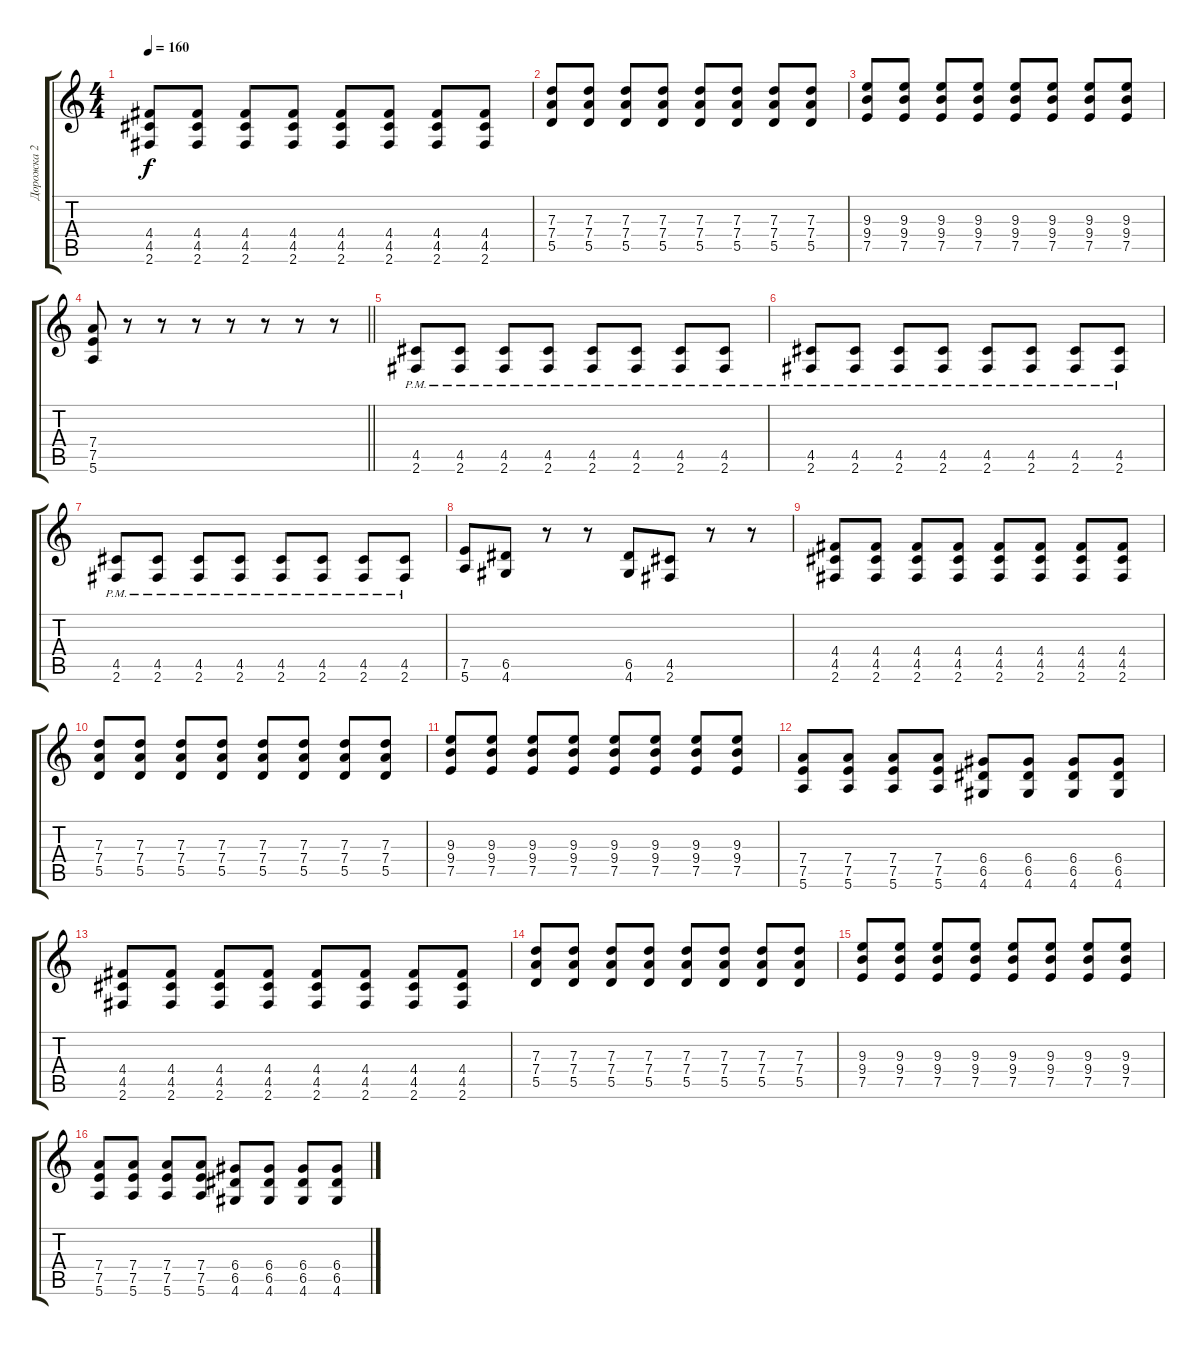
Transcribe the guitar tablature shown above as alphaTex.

\track ("Дорожка 2" "Дорожка 2") {instrument distortionguitar}
\staff {score tabs}
\tuning (E4 B3 G3 D3 A2 E2) {hide}
\ts (4 4)
\tempo 160
\clef g2
\ks c
(4.4 4.5 2.6).8{dy f} (4.4 4.5 2.6).8 (4.4 4.5 2.6).8 (4.4 4.5 2.6).8 (4.4 4.5 2.6).8 (4.4 4.5 2.6).8 (4.4 4.5 2.6).8 (4.4 4.5 2.6).8 |
(7.3 7.4 5.5).8 (7.3 7.4 5.5).8 (7.3 7.4 5.5).8 (7.3 7.4 5.5).8 (7.3 7.4 5.5).8 (7.3 7.4 5.5).8 (7.3 7.4 5.5).8 (7.3 7.4 5.5).8 |
(9.3 9.4 7.5).8 (9.3 9.4 7.5).8 (9.3 9.4 7.5).8 (9.3 9.4 7.5).8 (9.3 9.4 7.5).8 (9.3 9.4 7.5).8 (9.3 9.4 7.5).8 (9.3 9.4 7.5).8 |
\barLineRight lightlight
(7.4 7.5 5.6).8 r.8 r.8 r.8 r.8 r.8 r.8 r.8 |
(4.5{pm} 2.6).8 (4.5{pm} 2.6{pm}).8 (4.5{pm} 2.6{pm}).8 (4.5{pm} 2.6{pm}).8 (4.5{pm} 2.6{pm}).8 (4.5{pm} 2.6{pm}).8 (4.5{pm} 2.6{pm}).8 (4.5{pm} 2.6{pm}).8 |
(4.5{pm} 2.6{pm}).8 (4.5{pm} 2.6{pm}).8 (4.5{pm} 2.6{pm}).8 (4.5{pm} 2.6{pm}).8 (4.5{pm} 2.6{pm}).8 (4.5{pm} 2.6{pm}).8 (4.5{pm} 2.6{pm}).8 (4.5{pm} 2.6{pm}).8 |
(4.5{pm} 2.6{pm}).8 (4.5{pm} 2.6{pm}).8 (4.5{pm} 2.6{pm}).8 (4.5{pm} 2.6{pm}).8 (4.5{pm} 2.6{pm}).8 (4.5{pm} 2.6{pm}).8 (4.5{pm} 2.6{pm}).8 (4.5{pm} 2.6{pm}).8 |
(7.5 5.6).8 (6.5 4.6).8 r.8 r.8 (6.5 4.6).8 (4.5 2.6).8 r.8 r.8 |
(4.4 4.5 2.6).8 (4.4 4.5 2.6).8 (4.4 4.5 2.6).8 (4.4 4.5 2.6).8 (4.4 4.5 2.6).8 (4.4 4.5 2.6).8 (4.4 4.5 2.6).8 (4.4 4.5 2.6).8 |
(7.3 7.4 5.5).8 (7.3 7.4 5.5).8 (7.3 7.4 5.5).8 (7.3 7.4 5.5).8 (7.3 7.4 5.5).8 (7.3 7.4 5.5).8 (7.3 7.4 5.5).8 (7.3 7.4 5.5).8 |
(9.3 9.4 7.5).8 (9.3 9.4 7.5).8 (9.3 9.4 7.5).8 (9.3 9.4 7.5).8 (9.3 9.4 7.5).8 (9.3 9.4 7.5).8 (9.3 9.4 7.5).8 (9.3 9.4 7.5).8 |
(7.4 7.5 5.6).8 (7.4 7.5 5.6).8 (7.4 7.5 5.6).8 (7.4 7.5 5.6).8 (6.4 6.5 4.6).8 (6.4 6.5 4.6).8 (6.4 6.5 4.6).8 (6.4 6.5 4.6).8 |
(4.4 4.5 2.6).8 (4.4 4.5 2.6).8 (4.4 4.5 2.6).8 (4.4 4.5 2.6).8 (4.4 4.5 2.6).8 (4.4 4.5 2.6).8 (4.4 4.5 2.6).8 (4.4 4.5 2.6).8 |
(7.3 7.4 5.5).8 (7.3 7.4 5.5).8 (7.3 7.4 5.5).8 (7.3 7.4 5.5).8 (7.3 7.4 5.5).8 (7.3 7.4 5.5).8 (7.3 7.4 5.5).8 (7.3 7.4 5.5).8 |
(9.3 9.4 7.5).8 (9.3 9.4 7.5).8 (9.3 9.4 7.5).8 (9.3 9.4 7.5).8 (9.3 9.4 7.5).8 (9.3 9.4 7.5).8 (9.3 9.4 7.5).8 (9.3 9.4 7.5).8 |
(7.4 7.5 5.6).8 (7.4 7.5 5.6).8 (7.4 7.5 5.6).8 (7.4 7.5 5.6).8 (6.4 6.5 4.6).8 (6.4 6.5 4.6).8 (6.4 6.5 4.6).8 (6.4 6.5 4.6).8
